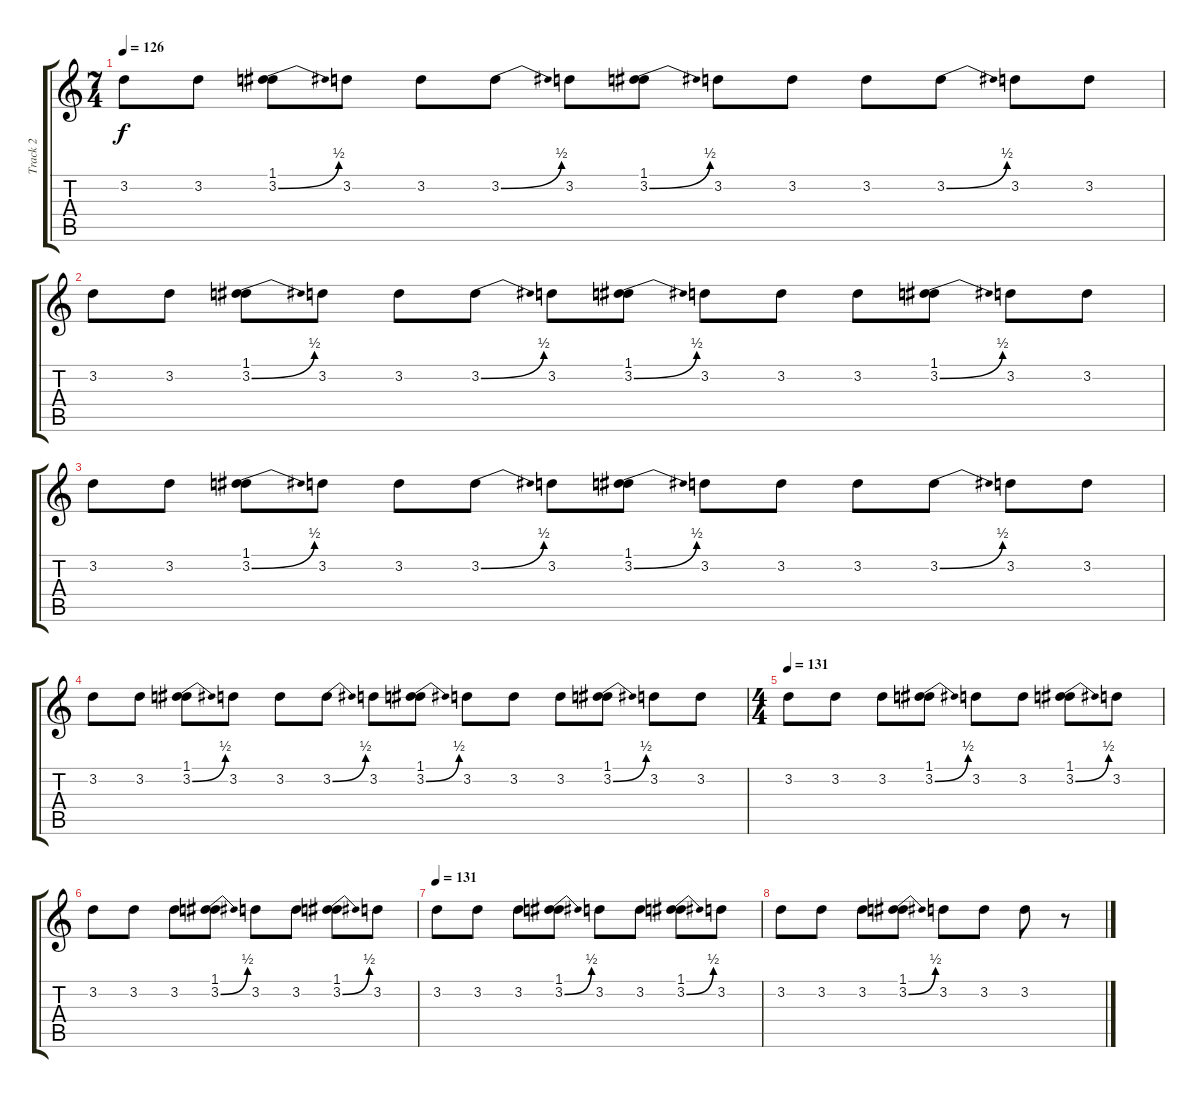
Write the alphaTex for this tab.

\track ("Track 2" "Track 2") {instrument distortionguitar}
\staff {score tabs}
\tuning (D4 B3 G3 D3 A2 D2) {hide}
\ts (7 4)
\tempo 126
\clef g2
\ks c
3.2.8{dy f} 3.2.8 (1.1 3.2{be (bend 0 0 60 2)}).8 3.2.8 3.2.8 3.2{be (bend 0 0 60 2)}.8 3.2.8 (1.1 3.2{be (bend 0 0 60 2)}).8 3.2.8 3.2.8 3.2.8 3.2{be (bend 0 0 60 2)}.8 3.2.8 3.2.8 |
3.2.8 3.2.8 (1.1 3.2{be (bend 0 0 60 2)}).8 3.2.8 3.2.8 3.2{be (bend 0 0 60 2)}.8 3.2.8 (1.1 3.2{be (bend 0 0 60 2)}).8 3.2.8 3.2.8 3.2.8 (1.1 3.2{be (bend 0 0 60 2)}).8 3.2.8 3.2.8 |
3.2.8 3.2.8 (1.1 3.2{be (bend 0 0 60 2)}).8 3.2.8 3.2.8 3.2{be (bend 0 0 60 2)}.8 3.2.8 (1.1 3.2{be (bend 0 0 60 2)}).8 3.2.8 3.2.8 3.2.8 3.2{be (bend 0 0 60 2)}.8 3.2.8 3.2.8 |
3.2.8 3.2.8 (1.1 3.2{be (bend 0 0 60 2)}).8 3.2.8 3.2.8 3.2{be (bend 0 0 60 2)}.8 3.2.8 (1.1 3.2{be (bend 0 0 60 2)}).8 3.2.8 3.2.8 3.2.8 (1.1 3.2{be (bend 0 0 60 2)}).8 3.2.8 3.2.8 |
\ts (4 4)
\tempo 131
3.2.8 3.2.8 3.2.8 (1.1 3.2{be (bend 0 0 60 2)}).8 3.2.8 3.2.8 (1.1 3.2{be (bend 0 0 60 2)}).8 3.2.8 |
3.2.8 3.2.8 3.2.8 (1.1 3.2{be (bend 0 0 60 2)}).8 3.2.8 3.2.8 (1.1 3.2{be (bend 0 0 60 2)}).8 3.2.8 |
\tempo 131
3.2.8 3.2.8 3.2.8 (1.1 3.2{be (bend 0 0 60 2)}).8 3.2.8 3.2.8 (1.1 3.2{be (bend 0 0 60 2)}).8 3.2.8 |
3.2.8 3.2.8 3.2.8 (1.1 3.2{be (bend 0 0 60 2)}).8 3.2.8 3.2.8 3.2.8 r.8
